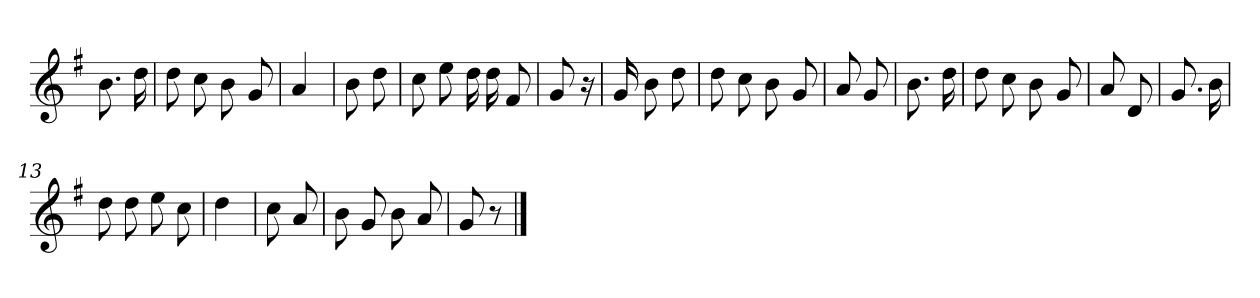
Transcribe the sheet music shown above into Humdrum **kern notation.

**kern
*part1
*staff1
*clefG2
*k[f#]
*G:
=
8.b
16dd
=1
8dd
8cc
8b
8g
=2
4a
=3
8b
8dd
=4
8cc
8ee
16dd
16dd
8f#
=5
8g
16r
=6
16g
8b
8dd
=7
8dd
8cc
8b
8g
=8
8a
8g
=9
8.b
16dd
=10
8dd
8cc
8b
8g
=11
8a
8d
=12
8.g
16b
=13
8dd
8dd
8ee
8cc
=14
4dd
=15
8cc
8a
=16
8b
8g
8b
8a
=17
8g
8r
==
*-
